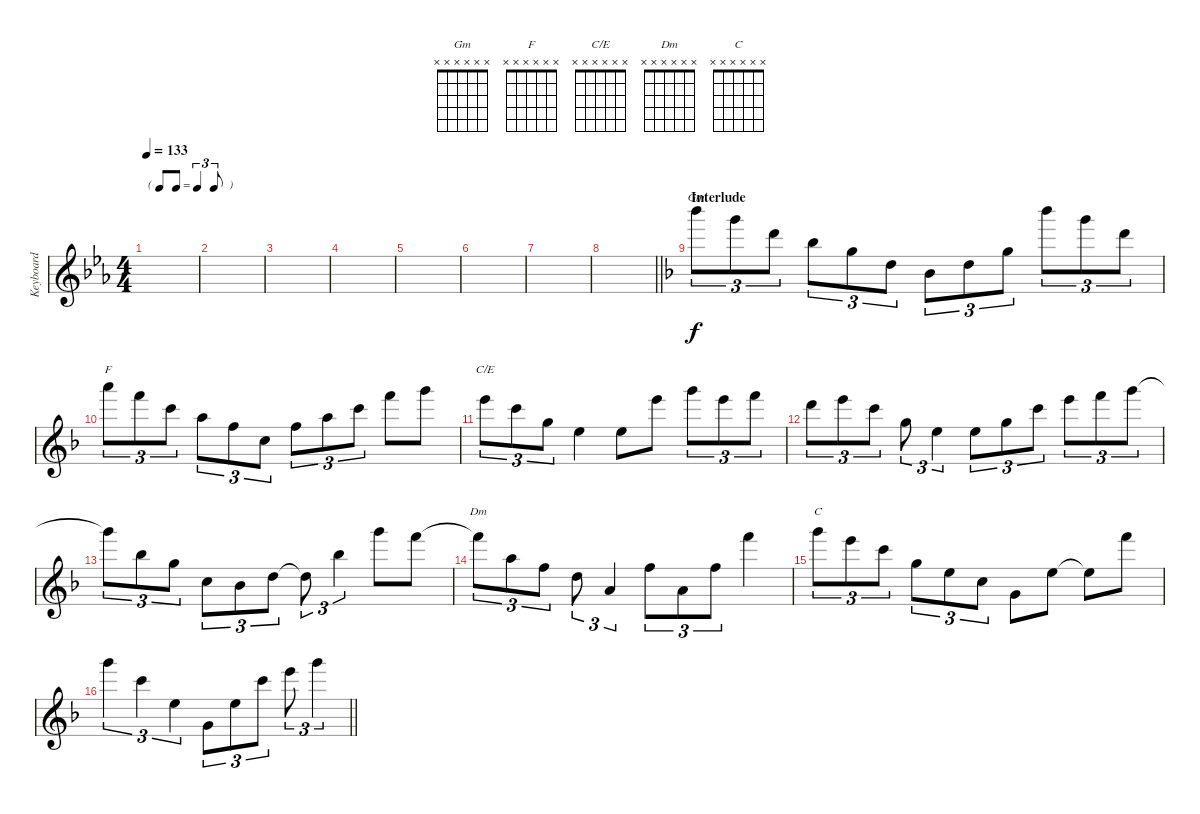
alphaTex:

\track ("Keyboard" "Keyboard") {instrument marimba}
\staff {score}
\tuning (E6 B5 G5 D5 A4 E4) {hide}
\chord ("Gm" x x x x x x)
\chord ("F" x x x x x x)
\chord ("C/E" x x x x x x)
\chord ("Dm" x x x x x x)
\chord ("C" x x x x x x)
\ts (4 4)
\tf triplet8th
\tempo 133
\clef g2
\ks cminor
|
|
|
|
|
|
|
\barLineRight lightlight
|
\section ("" "Interlude")
\ks dminor
6.1.8{tu (3 2) ch "Gm"} 8.2.8{tu (3 2)} 7.3.8{tu (3 2)} 8.4.8{tu (3 2)} 10.5.8{tu (3 2)} 10.6.8{tu (3 2)} 6.6.8{tu (3 2)} 10.6.8{tu (3 2)} 10.5.8{tu (3 2)} 6.1.8{tu (3 2)} 8.2.8{tu (3 2)} 7.3.8{tu (3 2)} |
5.1.8{tu (3 2) ch "F"} 1.1.8{tu (3 2)} 1.2.8{tu (3 2)} 2.3.8{tu (3 2)} 3.4.8{tu (3 2)} 3.5.8{tu (3 2)} 3.4.8{tu (3 2)} 2.3.8{tu (3 2)} 1.2.8{tu (3 2)} 1.1.8 3.1.8 |
5.2.8{tu (3 2) ch "C/E"} 5.3.8{tu (3 2)} 5.4.8{tu (3 2)} 7.5.4 7.5.8 5.2.8 3.1.8{tu (3 2)} 5.2.8{tu (3 2)} 1.1.8{tu (3 2)} |
7.3.8{tu (3 2)} 5.2.8{tu (3 2)} 5.3.8{tu (3 2)} 5.4.8{tu (3 2)} 7.5.4{tu (3 2)} 7.5.8{tu (3 2)} 5.4.8{tu (3 2)} 5.3.8{tu (3 2)} 5.2.8{tu (3 2)} 6.2.8{tu (3 2)} 3.1.8{tu (3 2)} |
3.1{t}.8{tu (3 2)} 3.3.8{tu (3 2)} 5.4.8{tu (3 2)} 3.5.8{tu (3 2)} 6.6.8{tu (3 2)} 5.5.8{tu (3 2)} 5.5{t}.8{tu (3 2)} 3.3.4{tu (3 2)} 3.1.8 1.1.8 |
1.1{t}.8{tu (3 2) ch "Dm"} 2.3.8{tu (3 2)} 3.4.8{tu (3 2)} 5.5.8{tu (3 2)} 5.6.4{tu (3 2)} 3.4.8{tu (3 2)} 5.6.8{tu (3 2)} 3.4.8{tu (3 2)} 1.1.4 |
3.1.8{tu (3 2) ch "C"} 5.2.8{tu (3 2)} 5.3.8{tu (3 2)} 5.4.8{tu (3 2)} 7.5.8{tu (3 2)} 3.5.8{tu (3 2)} 3.6.8 7.5.8 7.5{t}.8 6.2.8 |
\barLineRight lightlight
3.1.4{tu (3 2)} 5.3.4{tu (3 2)} 7.5.4{tu (3 2)} 3.6.8{tu (3 2)} 7.5.8{tu (3 2)} 5.3.8{tu (3 2)} 5.2.8{tu (3 2)} 3.1.4{tu (3 2)}
